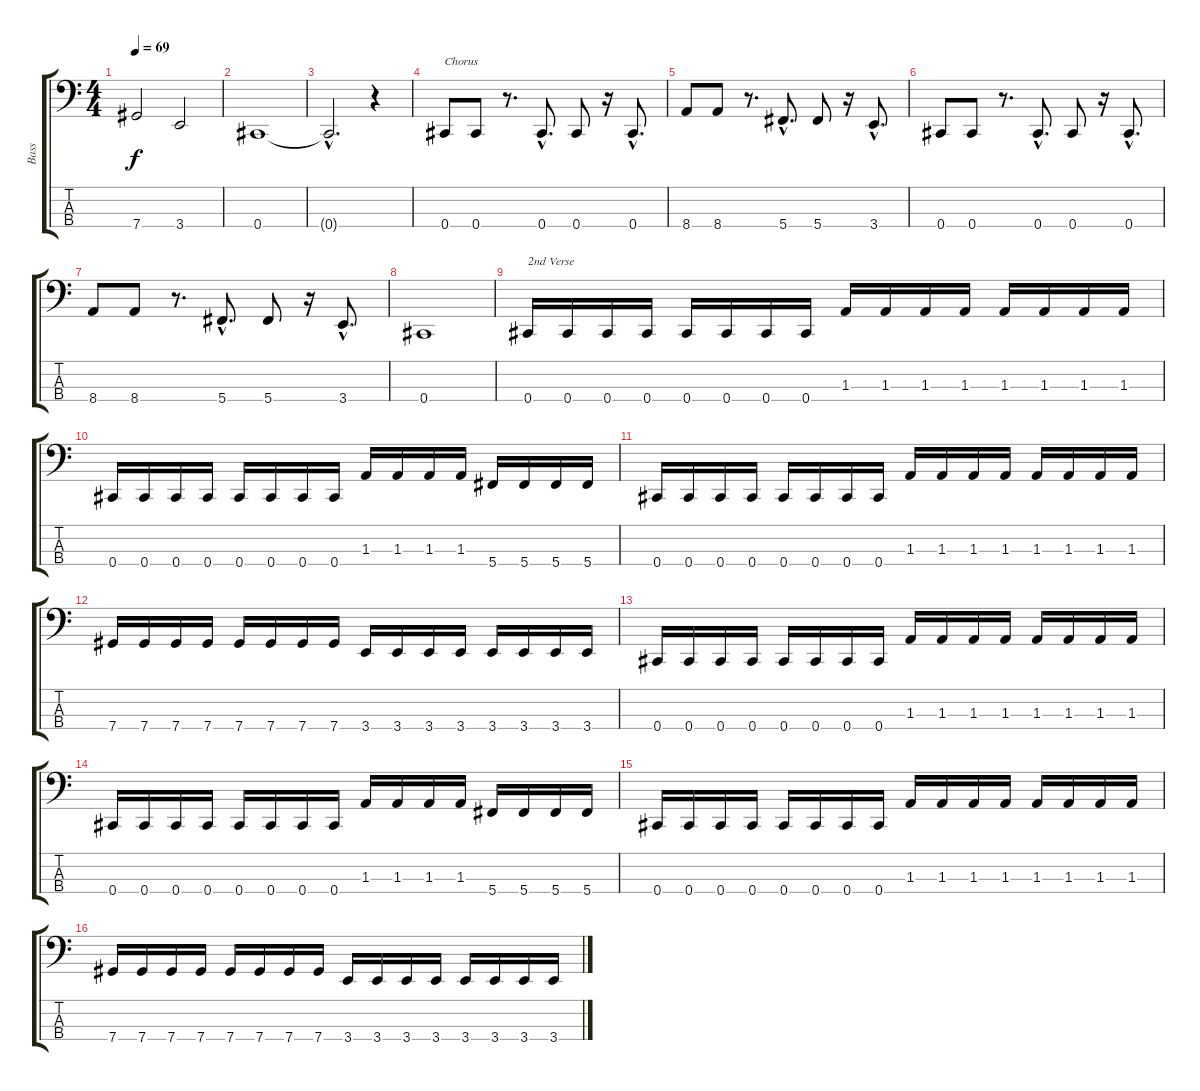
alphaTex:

\track ("Bass" "Bass") {instrument electricbassfinger}
\staff {score tabs}
\tuning (Gb2 Db2 Ab1 Db1) {hide}
\ts (4 4)
\tempo 69
\clef f4
\ks c
7.4.2{dy f} 3.4.2 |
0.4.1 |
0.4{hac t}.2{d} r.4 |
0.4.8{txt "Chorus"} 0.4.8 r.8{d} 0.4{hac}.8{d} 0.4.8 r.16 0.4{hac}.8{d} |
8.4.8 8.4.8 r.8{d} 5.4{hac}.8{d} 5.4.8 r.16 3.4{hac}.8{d} |
0.4.8 0.4.8 r.8{d} 0.4{hac}.8{d} 0.4.8 r.16 0.4{hac}.8{d} |
8.4.8 8.4.8 r.8{d} 5.4{hac}.8{d} 5.4.8 r.16 3.4{hac}.8{d} |
0.4.1 |
0.4.16{txt "2nd Verse"} 0.4.16 0.4.16 0.4.16 0.4.16 0.4.16 0.4.16 0.4.16 1.3.16 1.3.16 1.3.16 1.3.16 1.3.16 1.3.16 1.3.16 1.3.16 |
0.4.16 0.4.16 0.4.16 0.4.16 0.4.16 0.4.16 0.4.16 0.4.16 1.3.16 1.3.16 1.3.16 1.3.16 5.4.16 5.4.16 5.4.16 5.4.16 |
0.4.16 0.4.16 0.4.16 0.4.16 0.4.16 0.4.16 0.4.16 0.4.16 1.3.16 1.3.16 1.3.16 1.3.16 1.3.16 1.3.16 1.3.16 1.3.16 |
7.4.16 7.4.16 7.4.16 7.4.16 7.4.16 7.4.16 7.4.16 7.4.16 3.4.16 3.4.16 3.4.16 3.4.16 3.4.16 3.4.16 3.4.16 3.4.16 |
0.4.16 0.4.16 0.4.16 0.4.16 0.4.16 0.4.16 0.4.16 0.4.16 1.3.16 1.3.16 1.3.16 1.3.16 1.3.16 1.3.16 1.3.16 1.3.16 |
0.4.16 0.4.16 0.4.16 0.4.16 0.4.16 0.4.16 0.4.16 0.4.16 1.3.16 1.3.16 1.3.16 1.3.16 5.4.16 5.4.16 5.4.16 5.4.16 |
0.4.16 0.4.16 0.4.16 0.4.16 0.4.16 0.4.16 0.4.16 0.4.16 1.3.16 1.3.16 1.3.16 1.3.16 1.3.16 1.3.16 1.3.16 1.3.16 |
7.4.16 7.4.16 7.4.16 7.4.16 7.4.16 7.4.16 7.4.16 7.4.16 3.4.16 3.4.16 3.4.16 3.4.16 3.4.16 3.4.16 3.4.16 3.4.16
